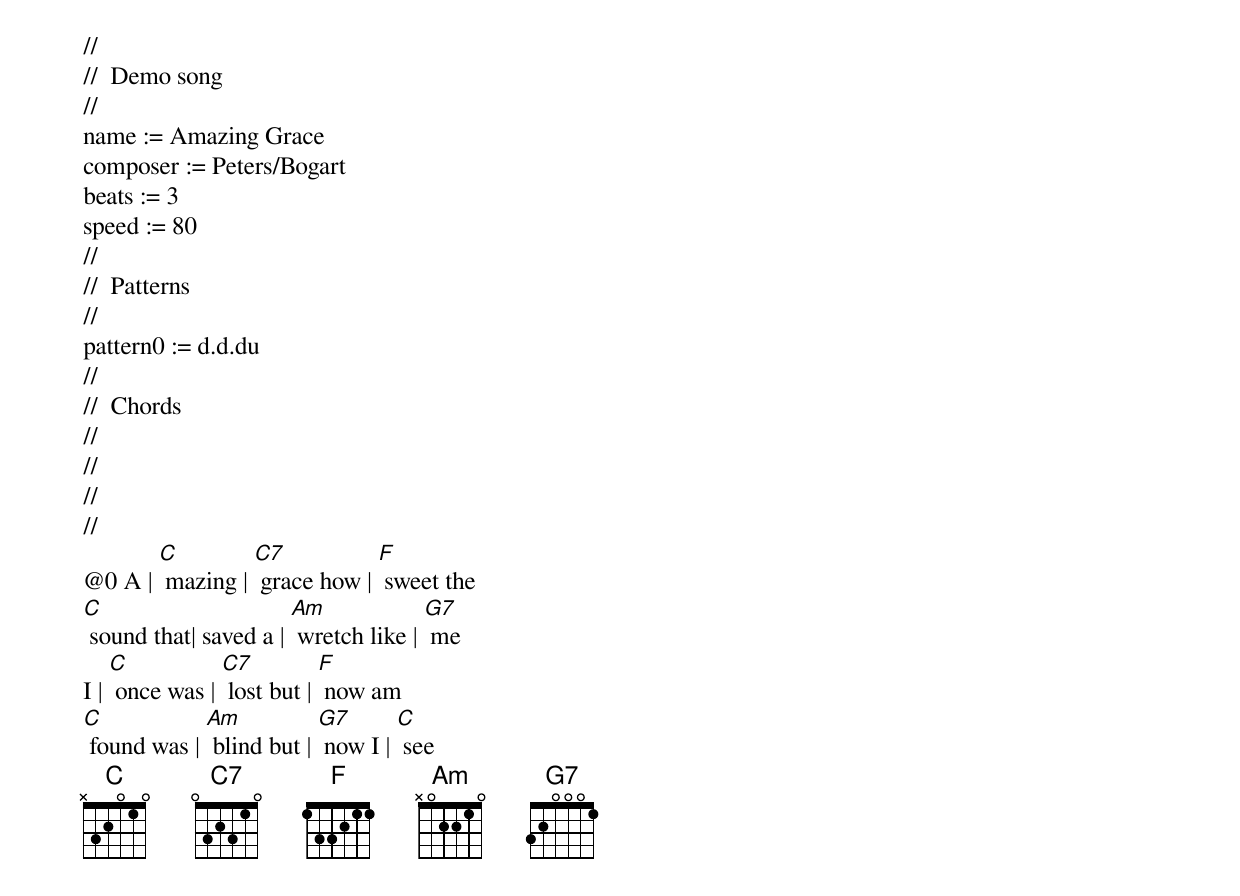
//
//		Demo song
//
name := Amazing Grace
composer := Peters/Bogart
beats := 3
speed := 80
//
//		Patterns
//
pattern0 := d.d.du
//
//		Chords
//
//
//
//
@0 A | [C] mazing | [C7] grace how | [F] sweet the
[C] sound that| saved a | [Am] wretch like | [G7] me
I | [C] once was | [C7] lost but | [F] now am
[C] found was | [Am] blind but | [G7] now I | [C] see
